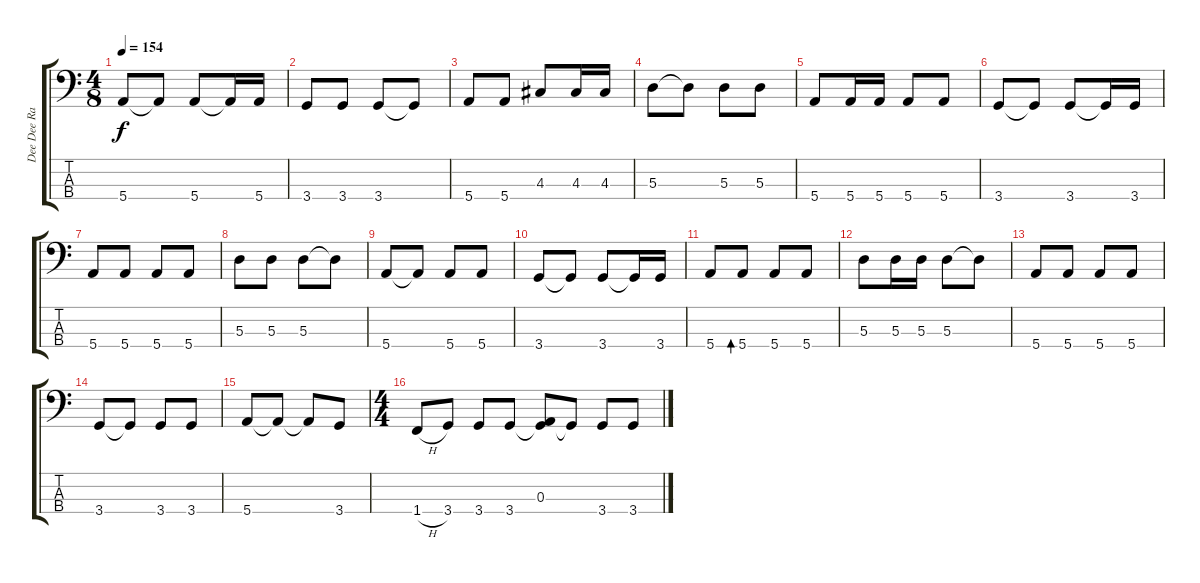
\track ("Dee Dee Ramone - Bass" "Dee Dee Ra") {instrument electricbasspick}
\staff {score tabs}
\tuning (G2 D2 A1 E1) {hide}
\ts (4 8)
\tempo 154
\clef f4
\ks c
5.4.8{dy f} 5.4{t}.8 5.4.8 5.4{t}.16 5.4.16 |
3.4.8 3.4.8 3.4.8 3.4{t}.8 |
5.4.8 5.4.8 4.3.8 4.3.16 4.3.16 |
5.3.8 5.3{t}.8 5.3.8 5.3.8 |
5.4.8 5.4.16 5.4.16 5.4.8 5.4.8 |
3.4.8 3.4{t}.8 3.4.8 3.4{t}.16 3.4.16 |
5.4.8 5.4.8 5.4.8 5.4.8 |
5.3.8 5.3.8 5.3.8 5.3{t}.8 |
5.4.8 5.4{t}.8 5.4.8 5.4.8 |
3.4.8 3.4{t}.8 3.4.8 3.4{t}.16 3.4.16 |
5.4.8 5.4.8{bd 240} 5.4.8 5.4.8 |
5.3.8 5.3.16 5.3.16 5.3.8 5.3{t}.8 |
5.4.8 5.4.8 5.4.8 5.4.8 |
3.4.8 3.4{t}.8 3.4.8 3.4.8 |
5.4.8 5.4{t}.8 5.4{t}.8 3.4.8 |
\ts (4 4)
1.4{h}.8 3.4.8 3.4.8 3.4.8 (0.3 3.4{t}).8 3.4{t}.8 3.4.8 3.4.8
